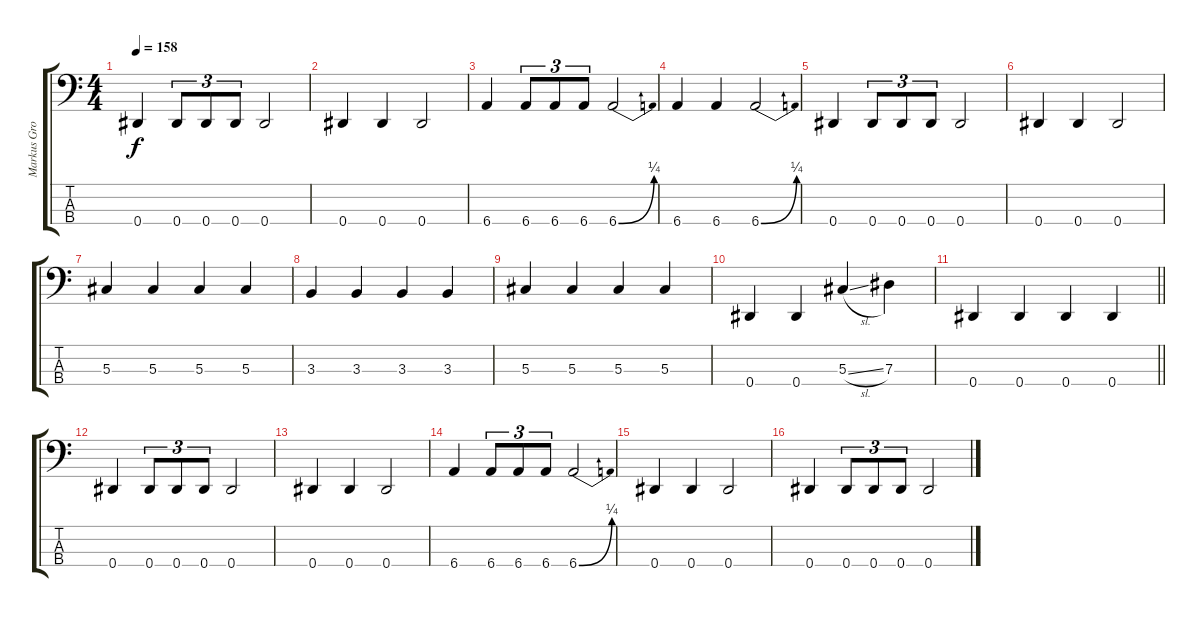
\track ("Markus Grosskopf" "Markus Gro") {instrument electricbasspick}
\staff {score tabs}
\tuning (Gb2 Db2 Ab1 Eb1) {hide}
\ts (4 4)
\tempo 158
\clef f4
\ks c
0.4.4{dy f} 0.4.8{tu (3 2)} 0.4.8{tu (3 2)} 0.4.8{tu (3 2)} 0.4.2 |
0.4.4 0.4.4 0.4.2 |
6.4.4 6.4.8{tu (3 2)} 6.4.8{tu (3 2)} 6.4.8{tu (3 2)} 6.4{be (bend 0 0 60 1)}.2 |
6.4.4 6.4.4 6.4{be (bend 0 0 60 1)}.2 |
0.4.4 0.4.8{tu (3 2)} 0.4.8{tu (3 2)} 0.4.8{tu (3 2)} 0.4.2 |
0.4.4 0.4.4 0.4.2 |
5.3.4 5.3.4 5.3.4 5.3.4 |
3.3.4 3.3.4 3.3.4 3.3.4 |
5.3.4 5.3.4 5.3.4 5.3.4 |
0.4.4 0.4.4 5.3{sl}.4 7.3.4 |
\barLineRight lightlight
0.4.4 0.4.4 0.4.4 0.4.4 |
\section ("" "")
0.4.4 0.4.8{tu (3 2)} 0.4.8{tu (3 2)} 0.4.8{tu (3 2)} 0.4.2 |
0.4.4 0.4.4 0.4.2 |
6.4.4 6.4.8{tu (3 2)} 6.4.8{tu (3 2)} 6.4.8{tu (3 2)} 6.4{be (bend 0 0 60 1)}.2 |
0.4.4 0.4.4 0.4.2 |
0.4.4 0.4.8{tu (3 2)} 0.4.8{tu (3 2)} 0.4.8{tu (3 2)} 0.4.2
